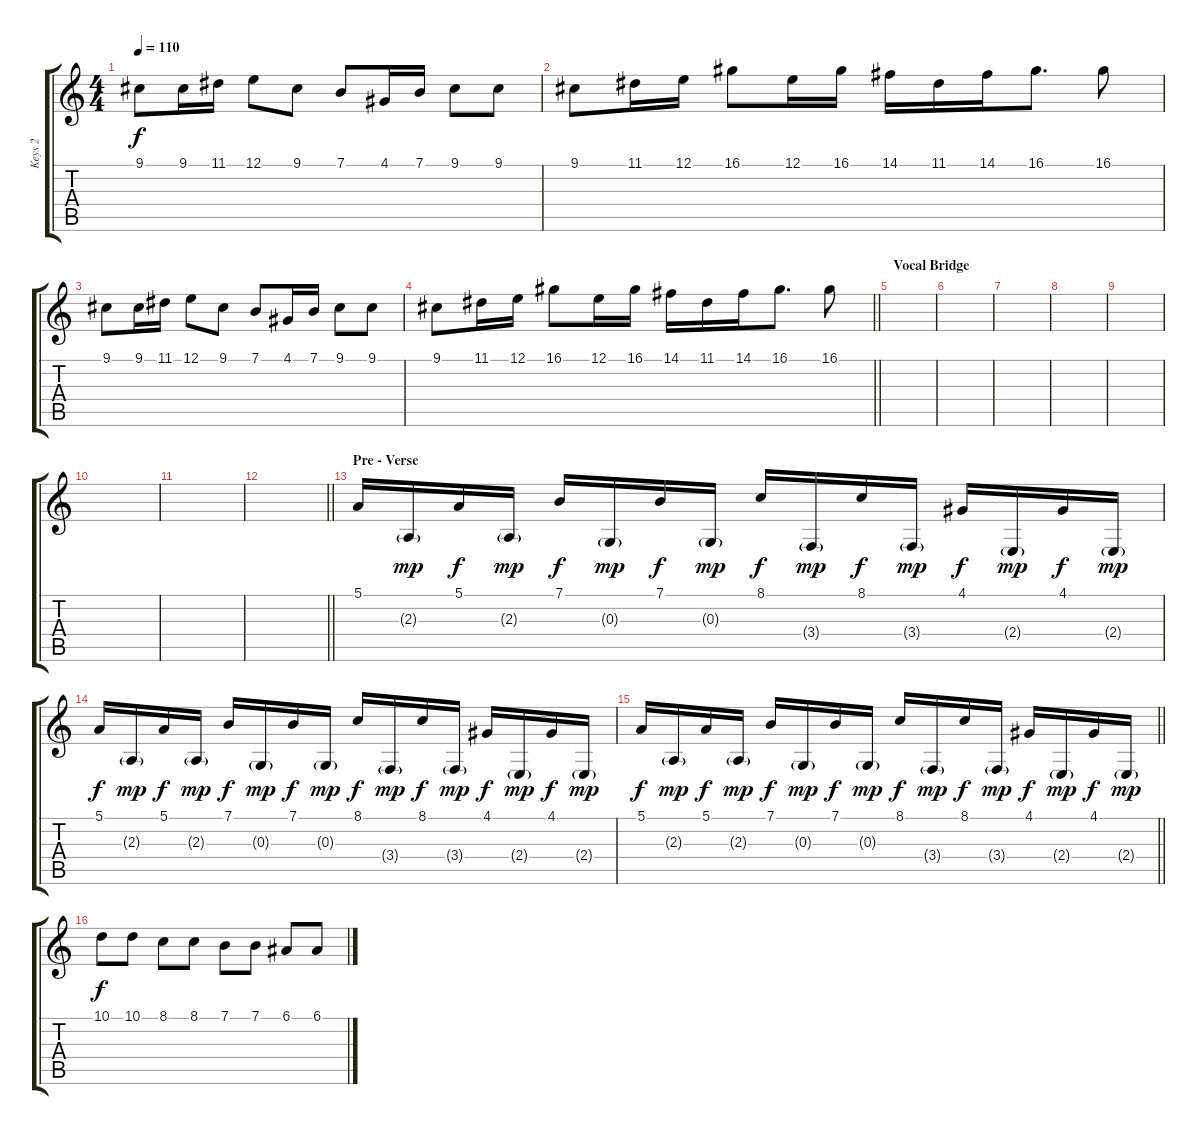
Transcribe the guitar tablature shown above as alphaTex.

\track ("Keys 2" "Keys 2") {instrument stringensemble1}
\staff {score tabs}
\tuning (E4 B3 G3 D3 A2 E2) {hide}
\ts (4 4)
\tempo 110
\clef g2
\ks c
9.1.8{dy f} 9.1.16 11.1.16 12.1.8 9.1.8 7.1.8 4.1.16 7.1.16 9.1.8 9.1.8 |
9.1.8 11.1.16 12.1.16 16.1.8 12.1.16 16.1.16 14.1.16 11.1.16 14.1.16 16.1.8{d} 16.1.8 |
9.1.8 9.1.16 11.1.16 12.1.8 9.1.8 7.1.8 4.1.16 7.1.16 9.1.8 9.1.8 |
\barLineRight lightlight
9.1.8 11.1.16 12.1.16 16.1.8 12.1.16 16.1.16 14.1.16 11.1.16 14.1.16 16.1.8{d} 16.1.8 |
\section ("" "Vocal Bridge")
|
|
|
|
|
|
|
\barLineRight lightlight
|
\section ("" "Pre - Verse ")
5.1.16 2.3{g}.16{dy mp} 5.1.16{dy f} 2.3{g}.16{dy mp} 7.1.16{dy f} 0.3{g}.16{dy mp} 7.1.16{dy f} 0.3{g}.16{dy mp} 8.1.16{dy f} 3.4{g}.16{dy mp} 8.1.16{dy f} 3.4{g}.16{dy mp} 4.1.16{dy f} 2.4{g}.16{dy mp} 4.1.16{dy f} 2.4{g}.16{dy mp} |
5.1.16{dy f} 2.3{g}.16{dy mp} 5.1.16{dy f} 2.3{g}.16{dy mp} 7.1.16{dy f} 0.3{g}.16{dy mp} 7.1.16{dy f} 0.3{g}.16{dy mp} 8.1.16{dy f} 3.4{g}.16{dy mp} 8.1.16{dy f} 3.4{g}.16{dy mp} 4.1.16{dy f} 2.4{g}.16{dy mp} 4.1.16{dy f} 2.4{g}.16{dy mp} |
\barLineRight lightlight
5.1.16{dy f} 2.3{g}.16{dy mp} 5.1.16{dy f} 2.3{g}.16{dy mp} 7.1.16{dy f} 0.3{g}.16{dy mp} 7.1.16{dy f} 0.3{g}.16{dy mp} 8.1.16{dy f} 3.4{g}.16{dy mp} 8.1.16{dy f} 3.4{g}.16{dy mp} 4.1.16{dy f} 2.4{g}.16{dy mp} 4.1.16{dy f} 2.4{g}.16{dy mp} |
10.1.8{dy f} 10.1.8 8.1.8 8.1.8 7.1.8 7.1.8 6.1.8 6.1.8
